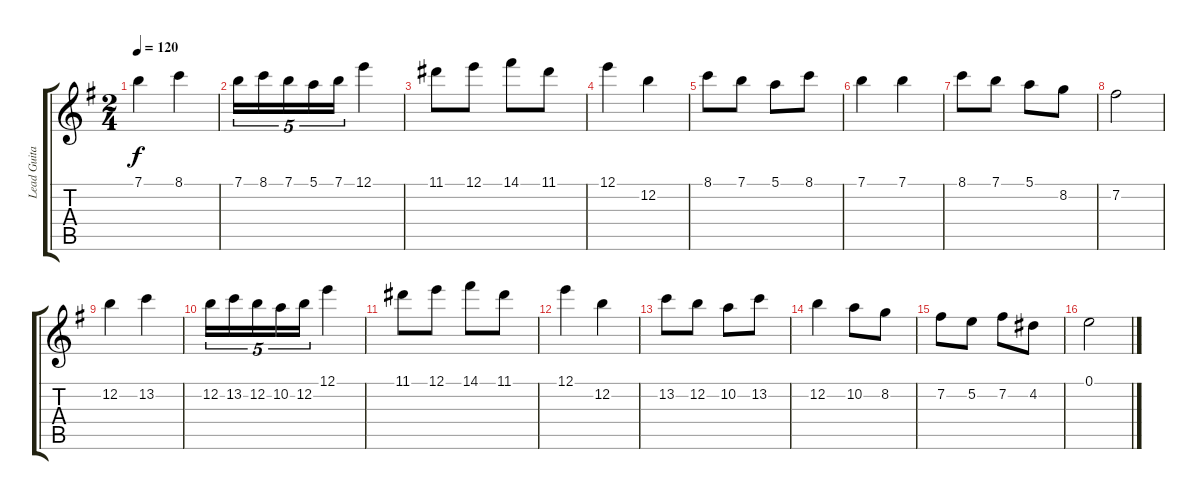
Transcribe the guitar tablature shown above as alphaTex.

\track ("Lead Guitar" "Lead Guita") {instrument acousticguitarnylon}
\staff {score tabs}
\tuning (E4 B3 G3 D3 A2 E2) {hide}
\ts (2 4)
\tempo 120
\clef g2
\ks eminor
7.1.4{dy f} 8.1.4 |
7.1.16{tu (5 4)} 8.1.16{tu (5 4)} 7.1.16{tu (5 4)} 5.1.16{tu (5 4)} 7.1.16{tu (5 4)} 12.1.4 |
11.1.8 12.1.8 14.1.8 11.1.8 |
12.1.4 12.2.4 |
8.1.8 7.1.8 5.1.8 8.1.8 |
7.1.4 7.1.4 |
8.1.8 7.1.8 5.1.8 8.2.8 |
7.2.2 |
12.2.4 13.2.4 |
12.2.16{tu (5 4)} 13.2.16{tu (5 4)} 12.2.16{tu (5 4)} 10.2.16{tu (5 4)} 12.2.16{tu (5 4)} 12.1.4 |
11.1.8 12.1.8 14.1.8 11.1.8 |
12.1.4 12.2.4 |
13.2.8 12.2.8 10.2.8 13.2.8 |
12.2.4 10.2.8 8.2.8 |
7.2.8 5.2.8 7.2.8 4.2.8 |
0.1.2
